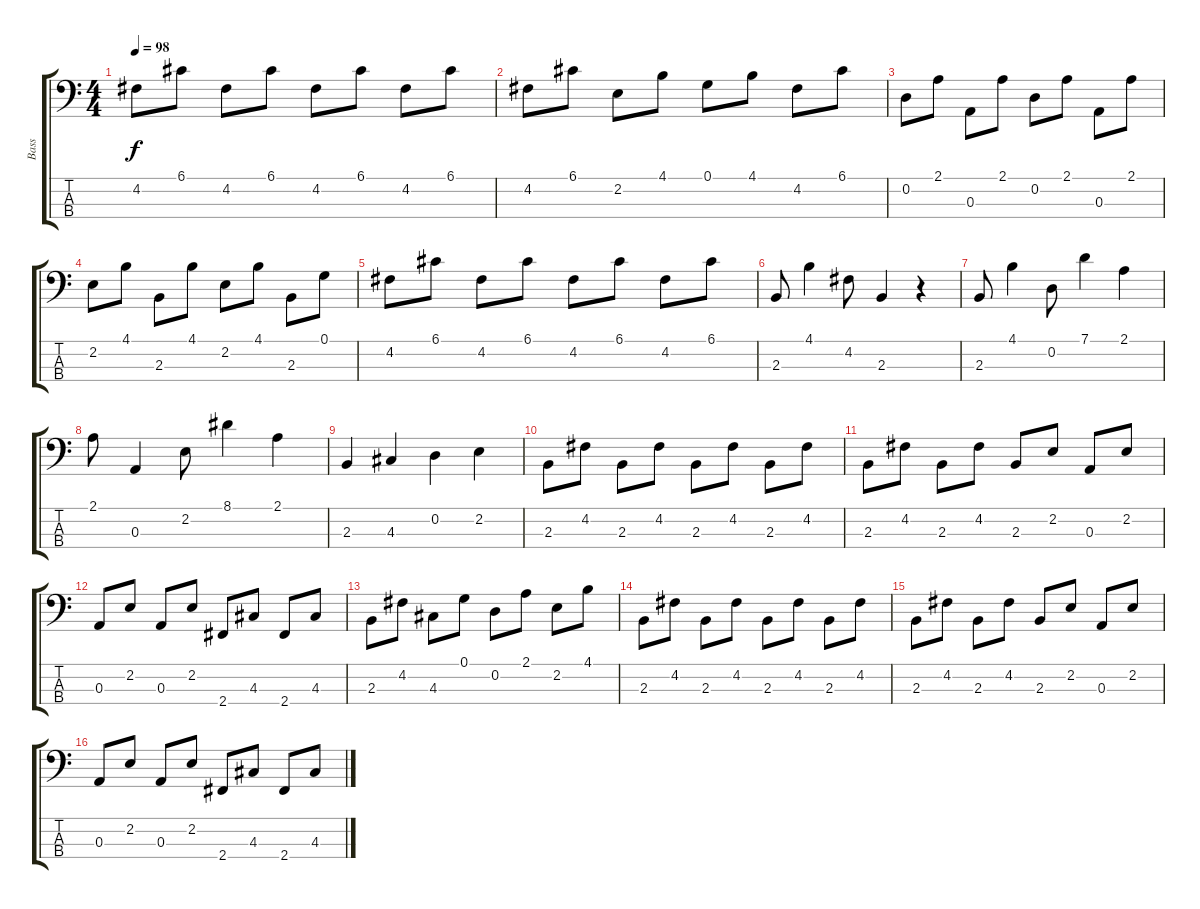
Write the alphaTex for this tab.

\track ("Bass" "Bass") {instrument electricbasspick}
\staff {score tabs}
\tuning (G2 D2 A1 E1) {hide}
\ts (4 4)
\tempo 98
\clef f4
\ks c
4.2.8{dy f} 6.1.8 4.2.8 6.1.8 4.2.8 6.1.8 4.2.8 6.1.8 |
4.2.8 6.1.8 2.2.8 4.1.8 0.1.8 4.1.8 4.2.8 6.1.8 |
0.2.8 2.1.8 0.3.8 2.1.8 0.2.8 2.1.8 0.3.8 2.1.8 |
2.2.8 4.1.8 2.3.8 4.1.8 2.2.8 4.1.8 2.3.8 0.1.8 |
4.2.8 6.1.8 4.2.8 6.1.8 4.2.8 6.1.8 4.2.8 6.1.8 |
2.3.8 4.1.4 4.2.8 2.3.4 r.4 |
2.3.8 4.1.4 0.2.8 7.1.4 2.1.4 |
2.1.8 0.3.4 2.2.8 8.1.4 2.1.4 |
2.3.4 4.3.4 0.2.4 2.2.4 |
2.3.8 4.2.8 2.3.8 4.2.8 2.3.8 4.2.8 2.3.8 4.2.8 |
2.3.8 4.2.8 2.3.8 4.2.8 2.3.8 2.2.8 0.3.8 2.2.8 |
0.3.8 2.2.8 0.3.8 2.2.8 2.4.8 4.3.8 2.4.8 4.3.8 |
2.3.8 4.2.8 4.3.8 0.1.8 0.2.8 2.1.8 2.2.8 4.1.8 |
2.3.8 4.2.8 2.3.8 4.2.8 2.3.8 4.2.8 2.3.8 4.2.8 |
2.3.8 4.2.8 2.3.8 4.2.8 2.3.8 2.2.8 0.3.8 2.2.8 |
0.3.8 2.2.8 0.3.8 2.2.8 2.4.8 4.3.8 2.4.8 4.3.8
